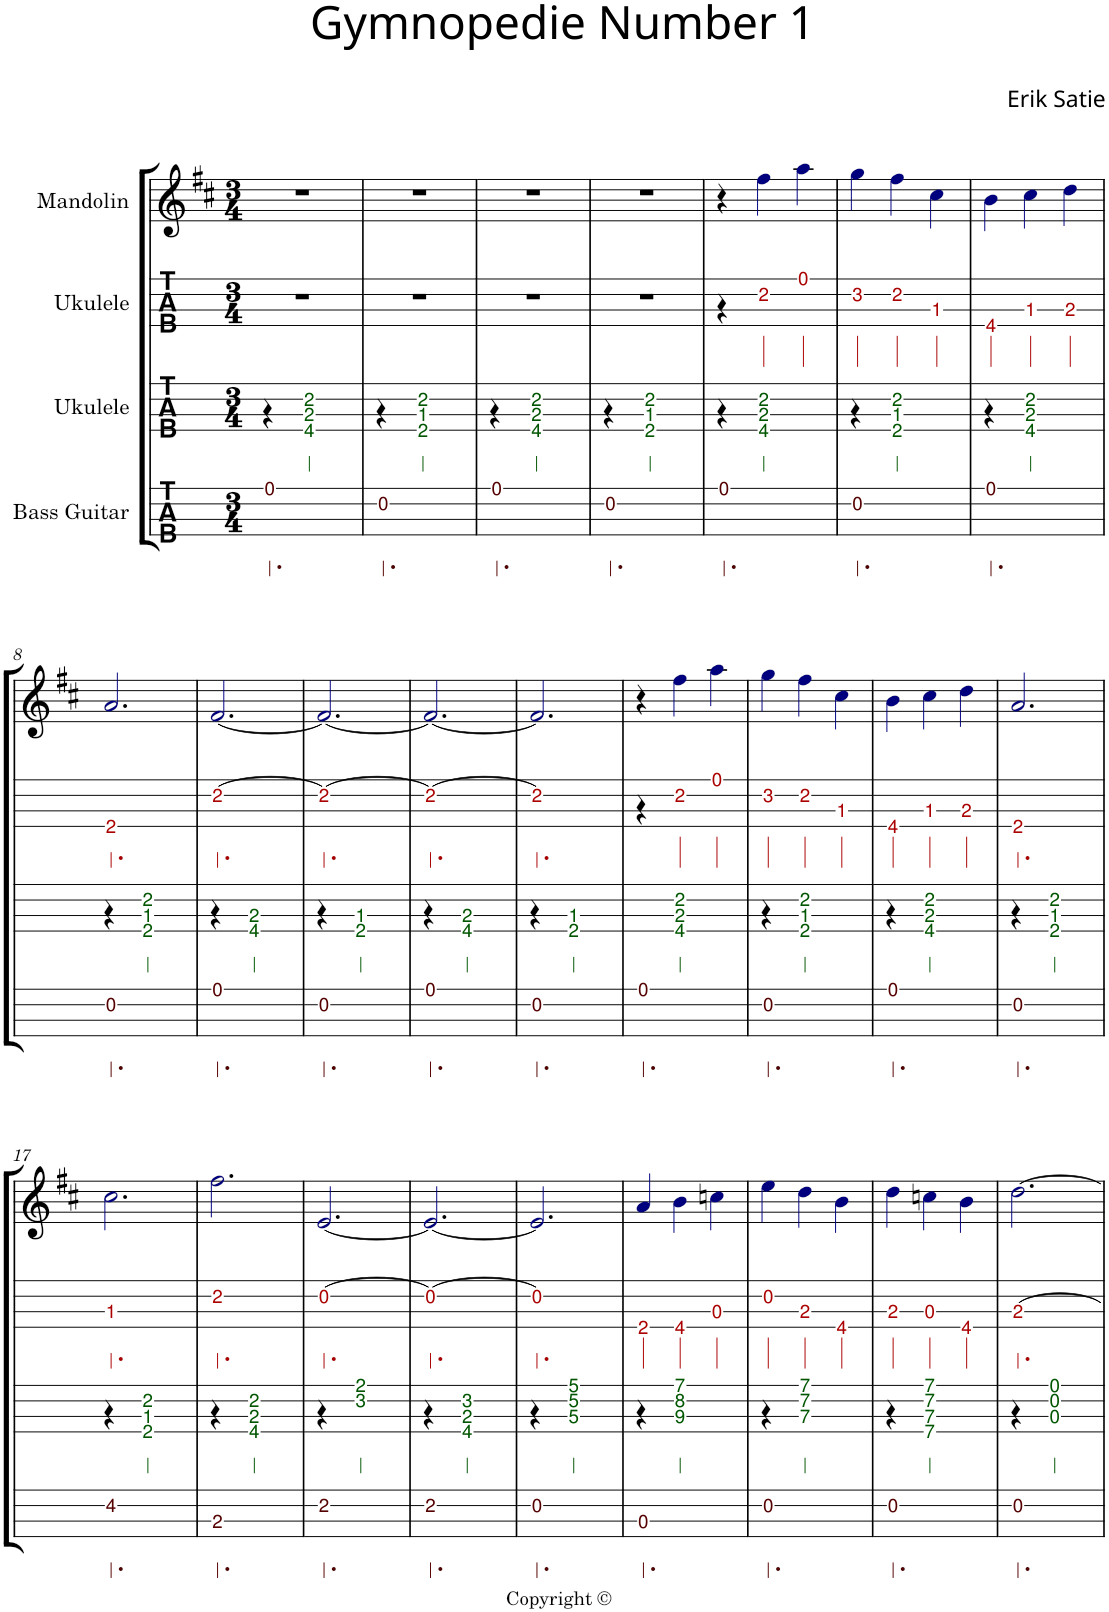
**kern	**kern	**kern	**kern
*part4	*part3	*part2	*part1
*staff4	*staff3	*staff2	*staff1
*I"Bass Guitar	*I"Ukulele	*I"Ukulele	*I"Mandolin
*stria4	*stria4	*stria4	*
*	*	*	*clefG2
*k[f#c#]	*k[f#c#]	*k[f#c#]	*k[f#c#]
*D:	*D:	*D:	*D:
*M3/4	*M3/4	*M3/4	*M3/4
=1	=1	=1	=1
2.GGi\	4r	2.r	2.r
.	2Bj\ 2dj\ 2f#j\	.	.
=2	=2	=2	=2
2.DDi\	4r	2.r	2.r
.	2Aj\ 2c#j\ 2f#j\	.	.
=3	=3	=3	=3
2.GGi\	4r	2.r	2.r
.	2Bj\ 2dj\ 2f#j\	.	.
=4	=4	=4	=4
2.DDi\	4r	2.r	2.r
.	2Aj\ 2c#j\ 2f#j\	.	.
=5	=5	=5	=5
*	*^	*	*
2.GGi\	4r	4ryy	4r	4r
.	2Bj\ 2dj\ 2f#j\	2ryy	4f#Z\	4ff#V\
.	.	.	4aZ\	4aaV\
=6	=6	=6	=6	=6
2.DDi\	4r	4ryy	4gZ\	4ggV\
.	2Aj\ 2c#j\ 2f#j\	2ryy	4f#Z\	4ff#V\
.	.	.	4c#Z\	4cc#V\
*	*v	*v	*	*
=7	=7	=7	=7
2.GGi\	4r	4BZ\	4bV\
.	2Bj\ 2dj\ 2f#j\	4c#Z\	4cc#V\
.	.	4dZ\	4ddV\
!!LO:LB:g=z
=8	=8	=8	=8
2.DDi\	4r	2.AZ\	2.aV/
.	2Aj\ 2c#j\ 2f#j\	.	.
=9	=9	=9	=9
2.GGi\	4r	[2.f#Z\	[2.f#V/
.	2Bj\ 2dj\	.	.
=10	=10	=10	=10
2.DDi\	4r	2.f#Z\_	2.f#V/_
.	2Aj\ 2c#j\	.	.
=11	=11	=11	=11
2.GGi\	4r	2.f#Z\_	2.f#V/_
.	2Bj\ 2dj\	.	.
=12	=12	=12	=12
2.DDi\	4r	2.f#Z\]	2.f#V/]
.	2Aj\ 2c#j\	.	.
=13	=13	=13	=13
*	*^	*	*
2.GGi\	4ryy	4ryy	4r	4r
.	2Bj\ 2dj\ 2f#j\	2ryy	4f#Z\	4ff#V\
.	.	.	4aZ\	4aaV\
*	*v	*v	*	*
=14	=14	=14	=14
2.DDi\	4r	4gZ\	4ggV\
.	2Aj\ 2c#j\ 2f#j\	4f#Z\	4ff#V\
.	.	4c#Z\	4cc#V\
=15	=15	=15	=15
2.GGi\	4r	4BZ\	4bV\
.	2Bj\ 2dj\ 2f#j\	4c#Z\	4cc#V\
.	.	4dZ\	4ddV\
=16	=16	=16	=16
*	*^	*	*
2.DDi\	4r	4ryy	2.AZ\	2.aV/
.	2Aj\ 2c#j\ 2f#j\	2ryy	.	.
!!LO:LB:g=z
=17	=17	=17	=17	=17
2.FF#i\	4r	4ryy	2.c#Z\	2.cc#V\
.	2Aj\ 2c#j\ 2f#j\	2ryy	.	.
*	*v	*v	*	*
=18	=18	=18	=18
2.BBBi\	4r	2.f#Z\	2.ff#V\
.	2Bj\ 2dj\ 2f#j\	.	.
=19	=19	=19	=19
2.EEi\	4r	[2.eZ\	[2.eV/
.	2gj\ 2bj\	.	.
=20	=20	=20	=20
2.EEi\	4r	2.eZ\_	2.eV/_
.	2Bj\ 2dj\ 2gj\	.	.
=21	=21	=21	=21
2.DDi\	4r	2.eZ\]	2.eV/]
.	2fj\ 2aj\ 2ddj\	.	.
=22	=22	=22	=22
2.AAAi\	4r	4AZ\	4aV/
.	2aj\ 2ccj\ 2eej\	4BZ\	4bV\
.	.	4cZ\	4ccnV\
=23	=23	=23	=23
2.DDi\	4r	4eZ\	4eeV\
.	2gj\ 2bj\ 2eej\	4dZ\	4ddV\
.	.	4BZ\	4bV\
=24	=24	=24	=24
2.DDi\	4r	4dZ\	4ddV\
.	2dj\ 2gj\ 2bj\ 2eej\	4cZ\	4ccnV\
.	.	4BZ\	4bV\
=25	=25	=25	=25
2.DDi\	4r	[2.dZ\	[2.ddV\
.	2cj\ 2ej\ 2aj\	.	.
=	=	=	=
*-	*-	*-	*-
